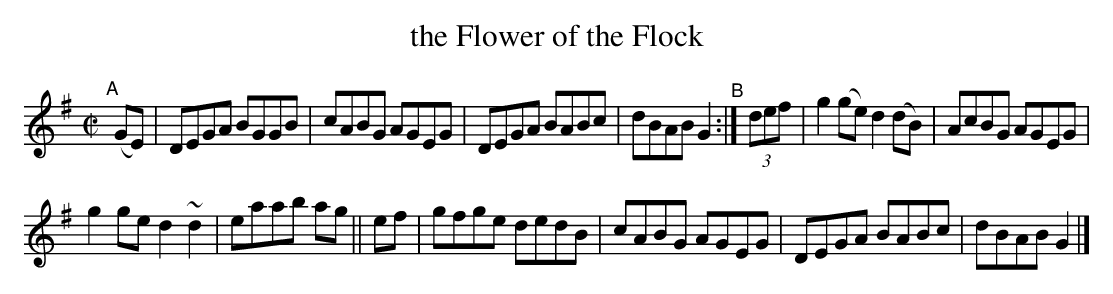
X:1
T: the Flower of the Flock
M: C|
L: 1/8
K: G
"^A"[|] (GE) | DEGA BGGB | cABG AGEG | DEGA BABc | dBAB G2 "^B":| (3def | g2(ge) d2(dB) | AcBG AGEG |
g2ge d2~d2 | eaab ag || ef | gfge dedB | cABG AGEG | DEGA BABc | dBAB G2 |]
